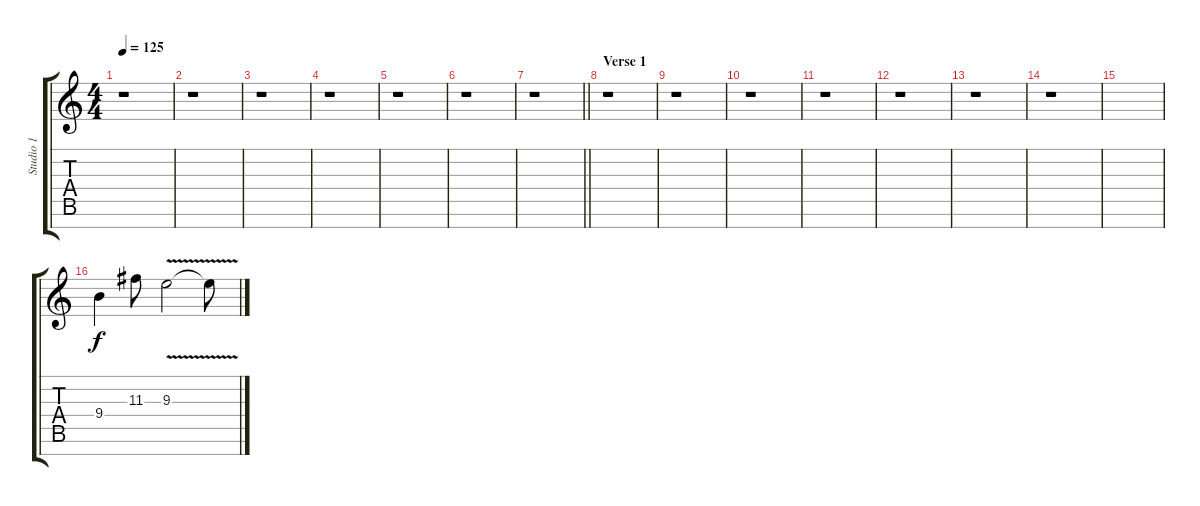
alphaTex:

\track ("Studio 1" "Studio 1") {instrument distortionguitar}
\staff {score tabs}
\tuning (E4 B3 G3 D3 A2 E2 B1) {hide}
\ts (4 4)
\tempo 125
\clef g2
\ks c
r.1{dy f} |
r.1 |
r.1 |
r.1 |
r.1 |
r.1 |
\barLineRight lightlight
r.1 |
\section ("" "Verse 1")
r.1 |
r.1 |
r.1 |
r.1 |
r.1 |
r.1 |
r.1 |
|
9.4.4 11.3.8 9.3{v}.2 9.3{v t}.8
